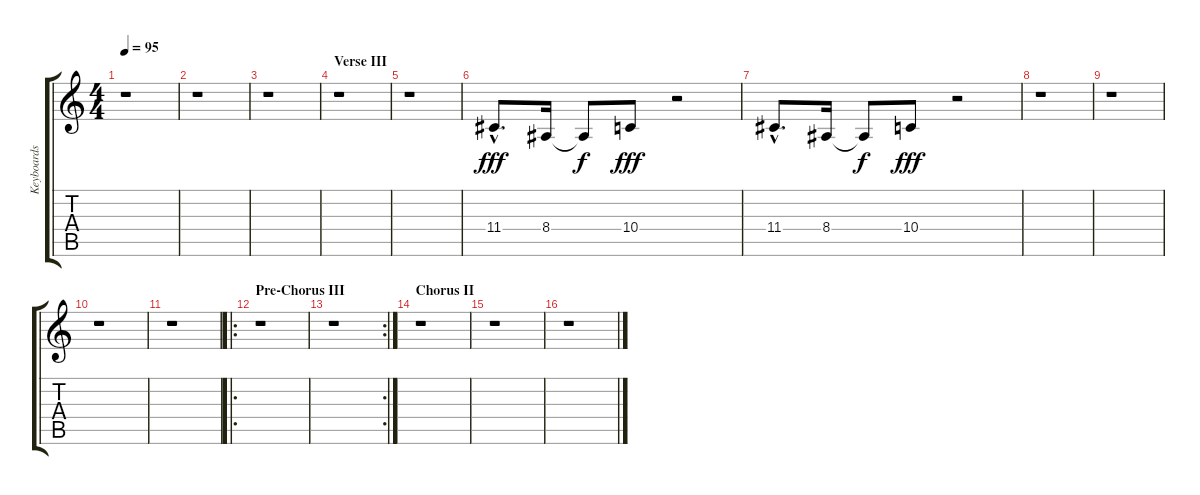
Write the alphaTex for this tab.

\track ("Keyboards" "Keyboards") {instrument lead5charang}
\staff {score tabs}
\tuning (E4 B3 G3 D3 A2 E2) {hide}
\ts (4 4)
\tempo 95
\clef g2
\ks c
r.1{dy fff} |
r.1 |
r.1 |
\section ("" "Verse III")
r.1 |
r.1 |
11.4{hac}.8{d instrument orchestrahit} 8.4.16 8.4{t}.8{dy f} 10.4.8{dy fff} r.2 |
11.4{hac}.8{d} 8.4.16 8.4{t}.8{dy f} 10.4.8{dy fff} r.2 |
r.1 |
r.1 |
r.1 |
r.1 |
\ro
\section ("" "Pre-Chorus III")
r.1 |
\rc 2
r.1 |
\section ("" "Chorus II")
r.1 |
r.1 |
r.1
